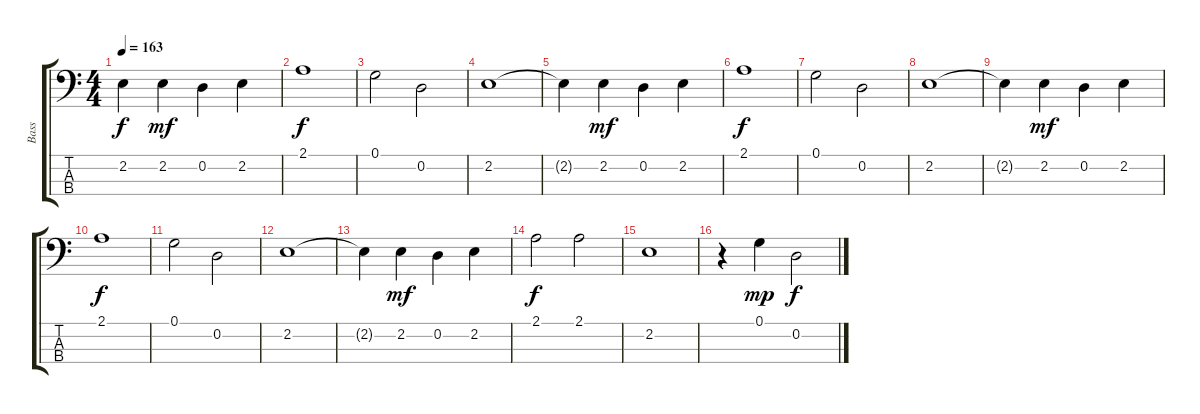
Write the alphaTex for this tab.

\track ("Bass" "Bass") {instrument acousticbass}
\staff {score tabs}
\tuning (G2 D2 A1 E1) {hide}
\ts (4 4)
\tempo 163
\clef f4
\ks c
2.2{t}.4{dy f} 2.2.4{dy mf} 0.2.4 2.2.4 |
2.1.1{dy f} |
0.1.2 0.2.2 |
2.2.1 |
2.2{t}.4 2.2.4{dy mf} 0.2.4 2.2.4 |
2.1.1{dy f} |
0.1.2 0.2.2 |
2.2.1 |
2.2{t}.4 2.2.4{dy mf} 0.2.4 2.2.4 |
2.1.1{dy f} |
0.1.2 0.2.2 |
2.2.1 |
2.2{t}.4 2.2.4{dy mf} 0.2.4 2.2.4 |
2.1.2{dy f} 2.1.2 |
2.2.1 |
r.4 0.1.4{dy mp} 0.2.2{dy f}
